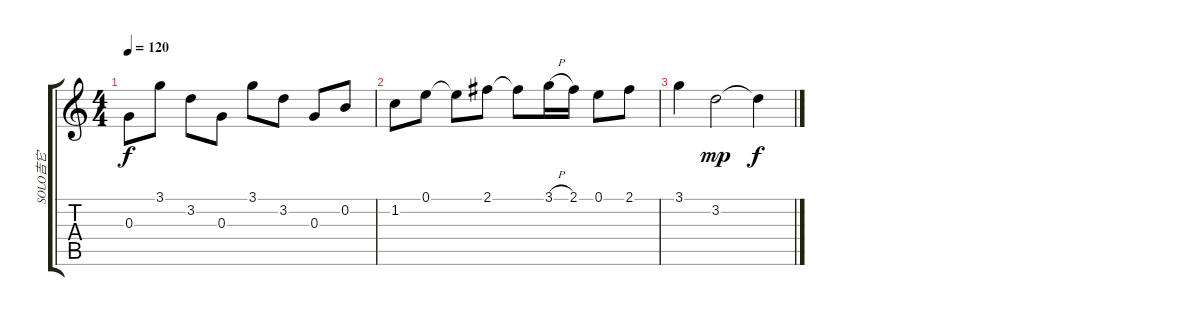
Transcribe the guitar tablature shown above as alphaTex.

\track ("SOLO吉它" "SOLO吉它") {instrument acousticguitarsteel}
\staff {score tabs}
\tuning (E4 B3 G3 D3 A2 E2) {hide}
\ts (4 4)
\tempo 120
\clef g2
\ks c
0.3.8{dy f} 3.1.8 3.2.8 0.3.8 3.1.8 3.2.8 0.3.8 0.2.8 |
1.2.8 0.1.8 0.1{t}.8 2.1.8 2.1{t}.8 3.1{h}.16 2.1.16 0.1.8 2.1.8 |
3.1.4 3.2.2{dy mp} 3.2{t}.4{dy f}
